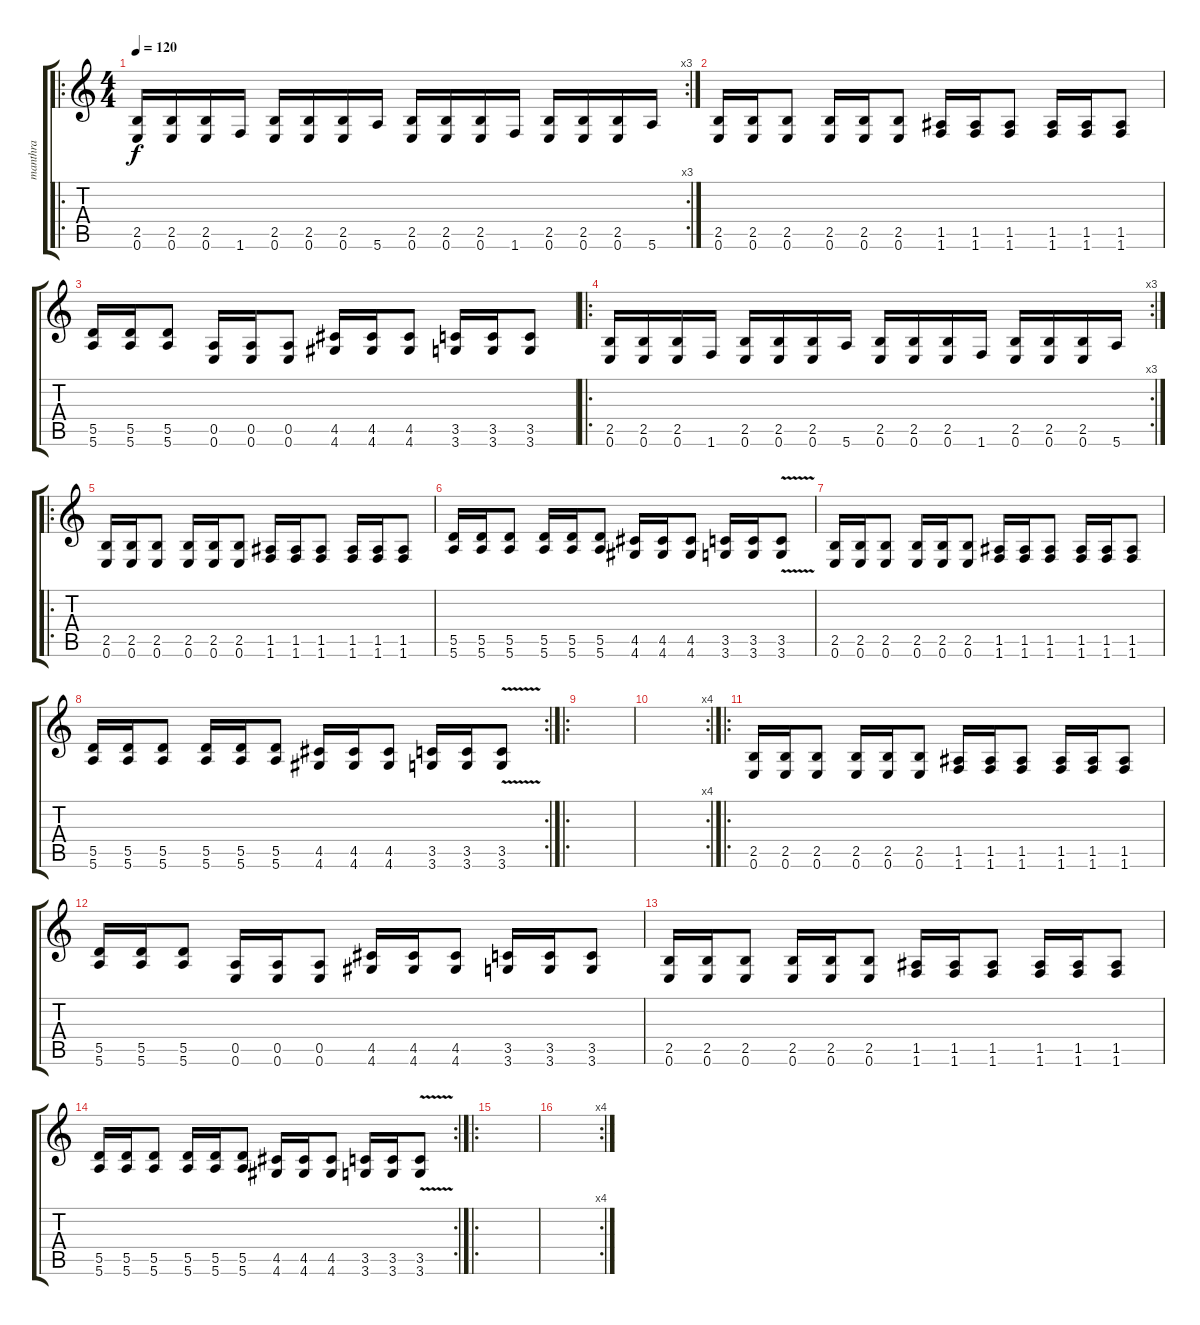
\track ("manthra" "manthra") {instrument distortionguitar}
\staff {score tabs}
\tuning (E4 B3 G3 D3 A2 E2) {hide}
\ro
\rc 3
\ts (4 4)
\tempo 120
\clef g2
\ks c
(2.5 0.6).16{dy f instrument distortionguitar} (2.5 0.6).16 (2.5 0.6).16 1.6.16 (2.5 0.6).16 (2.5 0.6).16 (2.5 0.6).16 5.6.16 (2.5 0.6).16 (2.5 0.6).16 (2.5 0.6).16 1.6.16 (2.5 0.6).16 (2.5 0.6).16 (2.5 0.6).16 5.6.16 |
(2.5 0.6).16 (2.5 0.6).16 (2.5 0.6).8 (2.5 0.6).16 (2.5 0.6).16 (2.5 0.6).8 (1.5 1.6).16 (1.5 1.6).16 (1.5 1.6).8 (1.5 1.6).16 (1.5 1.6).16 (1.5 1.6).8 |
(5.5 5.6).16 (5.5 5.6).16 (5.5 5.6).8 (0.5 0.6).16 (0.5 0.6).16 (0.5 0.6).8 (4.5 4.6).16 (4.5 4.6).16 (4.5 4.6).8 (3.5 3.6).16 (3.5 3.6).16 (3.5 3.6).8 |
\ro
\rc 3
(2.5 0.6).16 (2.5 0.6).16 (2.5 0.6).16 1.6.16 (2.5 0.6).16 (2.5 0.6).16 (2.5 0.6).16 5.6.16 (2.5 0.6).16 (2.5 0.6).16 (2.5 0.6).16 1.6.16 (2.5 0.6).16 (2.5 0.6).16 (2.5 0.6).16 5.6.16 |
\ro
(2.5 0.6).16 (2.5 0.6).16 (2.5 0.6).8 (2.5 0.6).16 (2.5 0.6).16 (2.5 0.6).8 (1.5 1.6).16 (1.5 1.6).16 (1.5 1.6).8 (1.5 1.6).16 (1.5 1.6).16 (1.5 1.6).8 |
(5.5 5.6).16 (5.5 5.6).16 (5.5 5.6).8 (5.5 5.6).16 (5.5 5.6).16 (5.5 5.6).8 (4.5 4.6).16 (4.5 4.6).16 (4.5 4.6).8 (3.5 3.6).16 (3.5 3.6).16 (3.5{v} 3.6{v}).8 |
(2.5 0.6).16 (2.5 0.6).16 (2.5 0.6).8 (2.5 0.6).16 (2.5 0.6).16 (2.5 0.6).8 (1.5 1.6).16 (1.5 1.6).16 (1.5 1.6).8 (1.5 1.6).16 (1.5 1.6).16 (1.5 1.6).8 |
\rc 2
(5.5 5.6).16 (5.5 5.6).16 (5.5 5.6).8 (5.5 5.6).16 (5.5 5.6).16 (5.5 5.6).8 (4.5 4.6).16 (4.5 4.6).16 (4.5 4.6).8 (3.5 3.6).16 (3.5 3.6).16 (3.5{v} 3.6{v}).8 |
\ro
|
\rc 4
|
\ro
(2.5 0.6).16 (2.5 0.6).16 (2.5 0.6).8 (2.5 0.6).16 (2.5 0.6).16 (2.5 0.6).8 (1.5 1.6).16 (1.5 1.6).16 (1.5 1.6).8 (1.5 1.6).16 (1.5 1.6).16 (1.5 1.6).8 |
(5.5 5.6).16 (5.5 5.6).16 (5.5 5.6).8 (0.5 0.6).16 (0.5 0.6).16 (0.5 0.6).8 (4.5 4.6).16 (4.5 4.6).16 (4.5 4.6).8 (3.5 3.6).16 (3.5 3.6).16 (3.5 3.6).8 |
(2.5 0.6).16 (2.5 0.6).16 (2.5 0.6).8 (2.5 0.6).16 (2.5 0.6).16 (2.5 0.6).8 (1.5 1.6).16 (1.5 1.6).16 (1.5 1.6).8 (1.5 1.6).16 (1.5 1.6).16 (1.5 1.6).8 |
\rc 2
(5.5 5.6).16 (5.5 5.6).16 (5.5 5.6).8 (5.5 5.6).16 (5.5 5.6).16 (5.5 5.6).8 (4.5 4.6).16 (4.5 4.6).16 (4.5 4.6).8 (3.5 3.6).16 (3.5 3.6).16 (3.5{v} 3.6{v}).8 |
\ro
|
\rc 4
